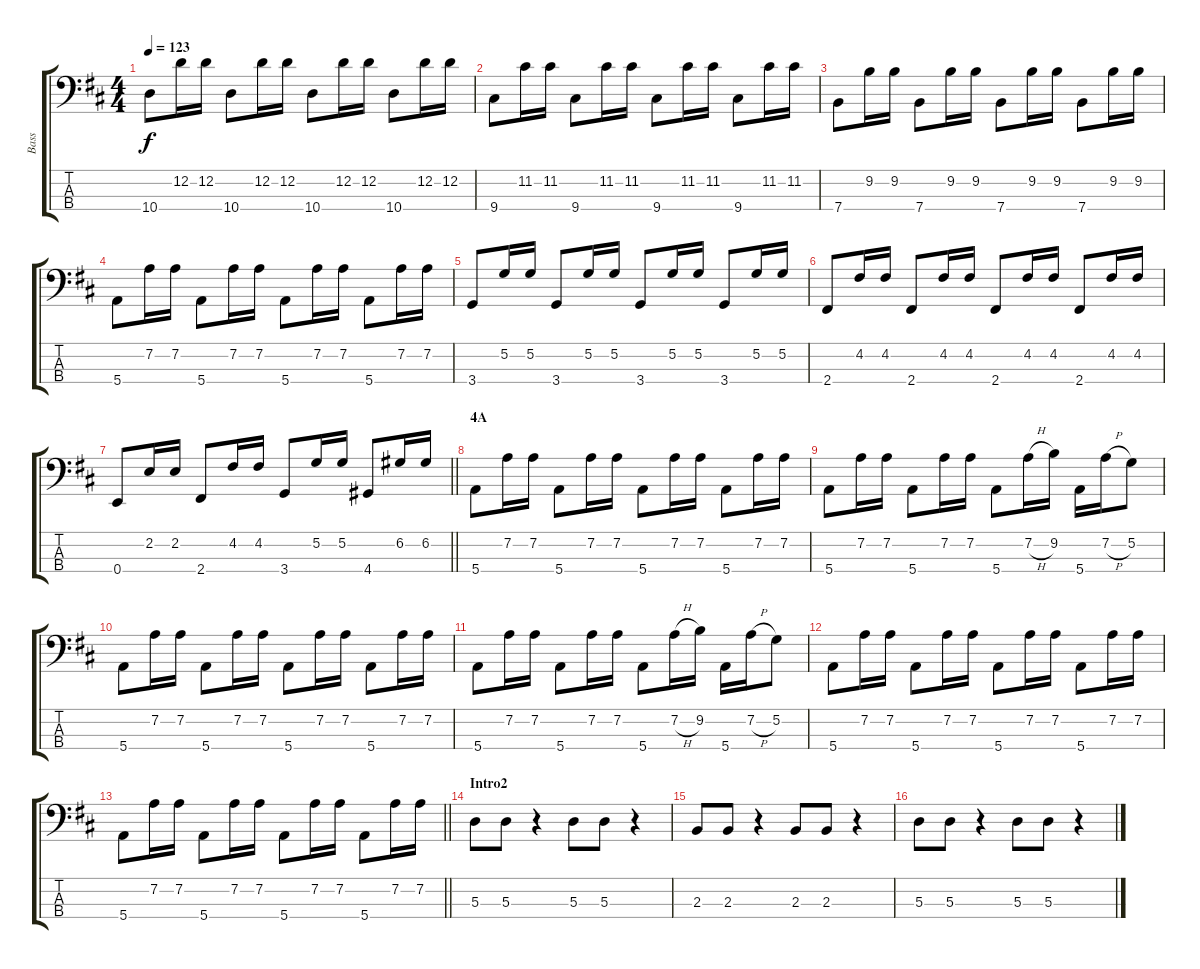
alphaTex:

\track ("Bass" "Bass") {instrument electricbassfinger}
\staff {score tabs}
\tuning (G2 D2 A1 E1) {hide}
\ts (4 4)
\tempo 123
\clef f4
\ks d
10.4.8{dy f} 12.2.16 12.2.16 10.4.8 12.2.16 12.2.16 10.4.8 12.2.16 12.2.16 10.4.8 12.2.16 12.2.16 |
9.4.8 11.2.16 11.2.16 9.4.8 11.2.16 11.2.16 9.4.8 11.2.16 11.2.16 9.4.8 11.2.16 11.2.16 |
7.4.8 9.2.16 9.2.16 7.4.8 9.2.16 9.2.16 7.4.8 9.2.16 9.2.16 7.4.8 9.2.16 9.2.16 |
5.4.8 7.2.16 7.2.16 5.4.8 7.2.16 7.2.16 5.4.8 7.2.16 7.2.16 5.4.8 7.2.16 7.2.16 |
3.4.8 5.2.16 5.2.16 3.4.8 5.2.16 5.2.16 3.4.8 5.2.16 5.2.16 3.4.8 5.2.16 5.2.16 |
2.4.8 4.2.16 4.2.16 2.4.8 4.2.16 4.2.16 2.4.8 4.2.16 4.2.16 2.4.8 4.2.16 4.2.16 |
\barLineRight lightlight
0.4.8 2.2.16 2.2.16 2.4.8 4.2.16 4.2.16 3.4.8 5.2.16 5.2.16 4.4.8 6.2.16 6.2.16 |
\section ("" "4A")
5.4.8 7.2.16 7.2.16 5.4.8 7.2.16 7.2.16 5.4.8 7.2.16 7.2.16 5.4.8 7.2.16 7.2.16 |
5.4.8 7.2.16 7.2.16 5.4.8 7.2.16 7.2.16 5.4.8 7.2{h}.16 9.2.16 5.4.16 7.2{h}.16 5.2.8 |
5.4.8 7.2.16 7.2.16 5.4.8 7.2.16 7.2.16 5.4.8 7.2.16 7.2.16 5.4.8 7.2.16 7.2.16 |
5.4.8 7.2.16 7.2.16 5.4.8 7.2.16 7.2.16 5.4.8 7.2{h}.16 9.2.16 5.4.16 7.2{h}.16 5.2.8 |
5.4.8 7.2.16 7.2.16 5.4.8 7.2.16 7.2.16 5.4.8 7.2.16 7.2.16 5.4.8 7.2.16 7.2.16 |
\barLineRight lightlight
5.4.8 7.2.16 7.2.16 5.4.8 7.2.16 7.2.16 5.4.8 7.2.16 7.2.16 5.4.8 7.2.16 7.2.16 |
\section ("" "Intro2")
5.3.8 5.3.8 r.4 5.3.8 5.3.8 r.4 |
2.3.8 2.3.8 r.4 2.3.8 2.3.8 r.4 |
5.3.8 5.3.8 r.4 5.3.8 5.3.8 r.4
